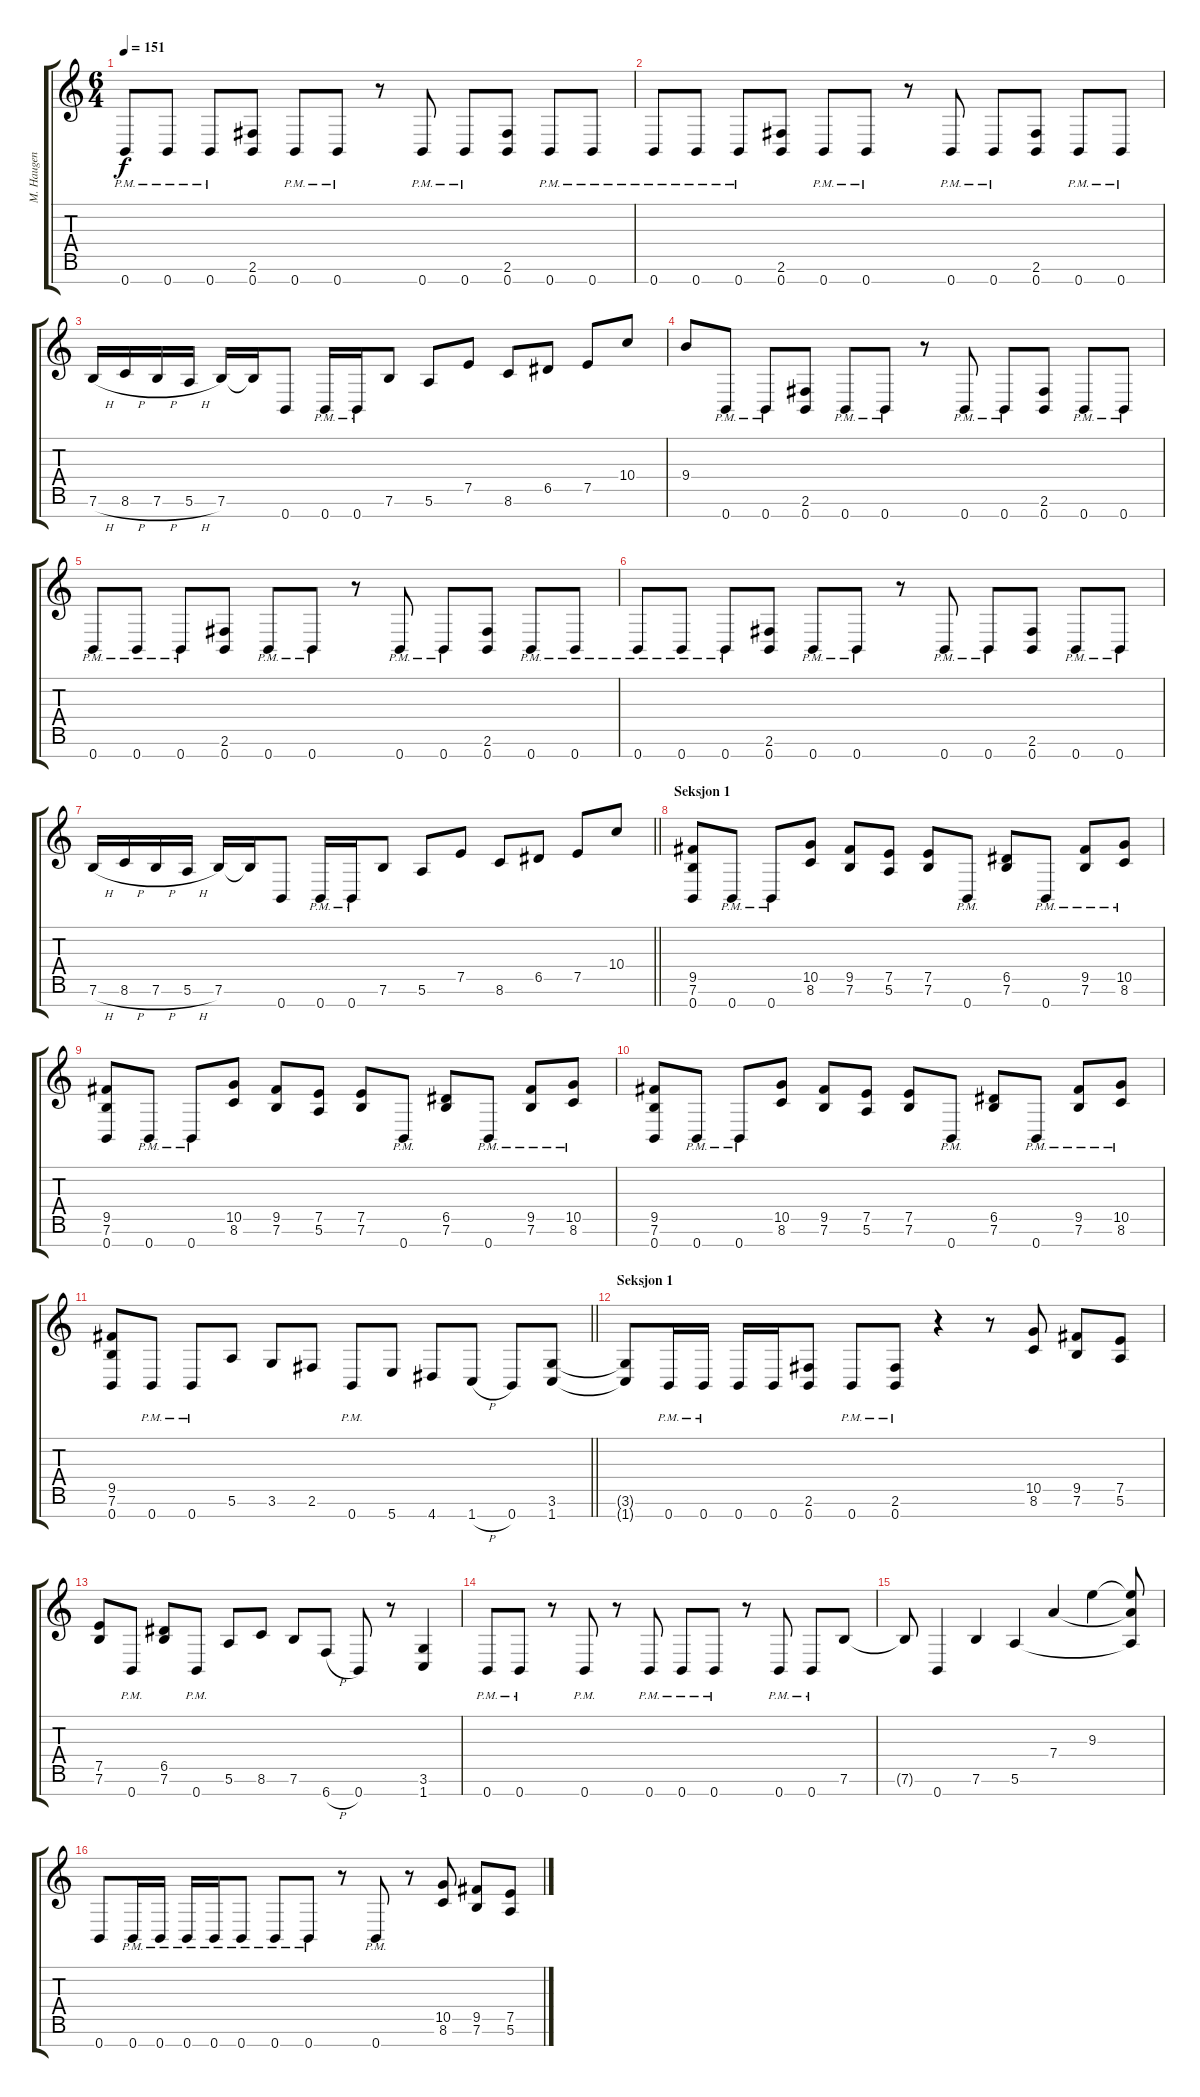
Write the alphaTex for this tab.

\track ("M. Haugen" "M. Haugen") {instrument distortionguitar}
\staff {score tabs}
\tuning (E4 B3 G3 D3 A2 E2 B1) {hide}
\ts (6 4)
\tempo 151
\clef g2
\ks c
0.7{pm}.8{dy f} 0.7{pm}.8 0.7{pm}.8 (2.6 0.7).8 0.7{pm}.8 0.7{pm}.8 r.8 0.7{pm}.8 0.7{pm}.8 (2.6 0.7).8 0.7{pm}.8 0.7{pm}.8 |
0.7{pm}.8 0.7{pm}.8 0.7{pm}.8 (2.6 0.7).8 0.7{pm}.8 0.7{pm}.8 r.8 0.7{pm}.8 0.7{pm}.8 (2.6 0.7).8 0.7{pm}.8 0.7{pm}.8 |
7.6{h}.16 8.6{h}.16 7.6{h}.16 5.6{h}.16 7.6.16 7.6{t}.16 0.7.8 0.7{pm}.16 0.7{pm}.16 7.6.8 5.6.8 7.5.8 8.6.8 6.5.8 7.5.8 10.4.8 |
9.4.8 0.7{pm}.8 0.7{pm}.8 (2.6 0.7).8 0.7{pm}.8 0.7{pm}.8 r.8 0.7{pm}.8 0.7{pm}.8 (2.6 0.7).8 0.7{pm}.8 0.7{pm}.8 |
0.7{pm}.8 0.7{pm}.8 0.7{pm}.8 (2.6 0.7).8 0.7{pm}.8 0.7{pm}.8 r.8 0.7{pm}.8 0.7{pm}.8 (2.6 0.7).8 0.7{pm}.8 0.7{pm}.8 |
0.7{pm}.8 0.7{pm}.8 0.7{pm}.8 (2.6 0.7).8 0.7{pm}.8 0.7{pm}.8 r.8 0.7{pm}.8 0.7{pm}.8 (2.6 0.7).8 0.7{pm}.8 0.7{pm}.8 |
\barLineRight lightlight
7.6{h}.16 8.6{h}.16 7.6{h}.16 5.6{h}.16 7.6.16 7.6{t}.16 0.7.8 0.7{pm}.16 0.7{pm}.16 7.6.8 5.6.8 7.5.8 8.6.8 6.5.8 7.5.8 10.4.8 |
\section ("" "Seksjon 1")
(9.5 7.6 0.7).8 0.7{pm}.8 0.7{pm}.8 (10.5 8.6).8 (9.5 7.6).8 (7.5 5.6).8 (7.5 7.6).8 0.7{pm}.8 (6.5 7.6).8 0.7{pm}.8 (9.5 7.6{pm}).8 (10.5 8.6{pm}).8 |
(9.5 7.6 0.7).8 0.7{pm}.8 0.7{pm}.8 (10.5 8.6).8 (9.5 7.6).8 (7.5 5.6).8 (7.5 7.6).8 0.7{pm}.8 (6.5 7.6).8 0.7{pm}.8 (9.5 7.6{pm}).8 (10.5 8.6{pm}).8 |
(9.5 7.6 0.7).8 0.7{pm}.8 0.7{pm}.8 (10.5 8.6).8 (9.5 7.6).8 (7.5 5.6).8 (7.5 7.6).8 0.7{pm}.8 (6.5 7.6).8 0.7{pm}.8 (9.5 7.6{pm}).8 (10.5 8.6{pm}).8 |
\barLineRight lightlight
(9.5 7.6 0.7).8 0.7{pm}.8 0.7{pm}.8 5.6.8 3.6.8 2.6.8 0.7{pm}.8 5.7.8 4.7.8 1.7{h}.8 0.7.8 (3.6 1.7).8 |
\section ("" "Seksjon 1")
(3.6{t} 1.7{t}).8 0.7{pm}.16 0.7{pm}.16 0.7.16 0.7.16 (2.6 0.7).8 0.7{pm}.8 (2.6{pm} 0.7{pm}).8 r.4 r.8 (10.5 8.6).8 (9.5 7.6).8 (7.5 5.6).8 |
(7.5 7.6).8 0.7{pm}.8 (6.5 7.6).8 0.7{pm}.8 5.6.8 8.6.8 7.6.8 6.7{h}.8 0.7.8 r.8 (3.6 1.7).4 |
0.7{pm}.8 0.7{pm}.8 r.8 0.7{pm}.8 r.8 0.7{pm}.8 0.7{pm}.8 0.7{pm}.8 r.8 0.7{pm}.8 0.7{pm}.8 7.6.8 |
7.6{t}.8 0.7.4 7.6.4 5.6.4 7.4.4 9.3.4 (9.3{t} 7.4{t} 5.6{t}).8 |
0.7.8 0.7{pm}.16 0.7{pm}.16 0.7{pm}.16 0.7{pm}.16 0.7{pm}.8 0.7{pm}.8 0.7{pm}.8 r.8 0.7{pm}.8 r.8 (10.5 8.6).8 (9.5 7.6).8 (7.5 5.6).8
